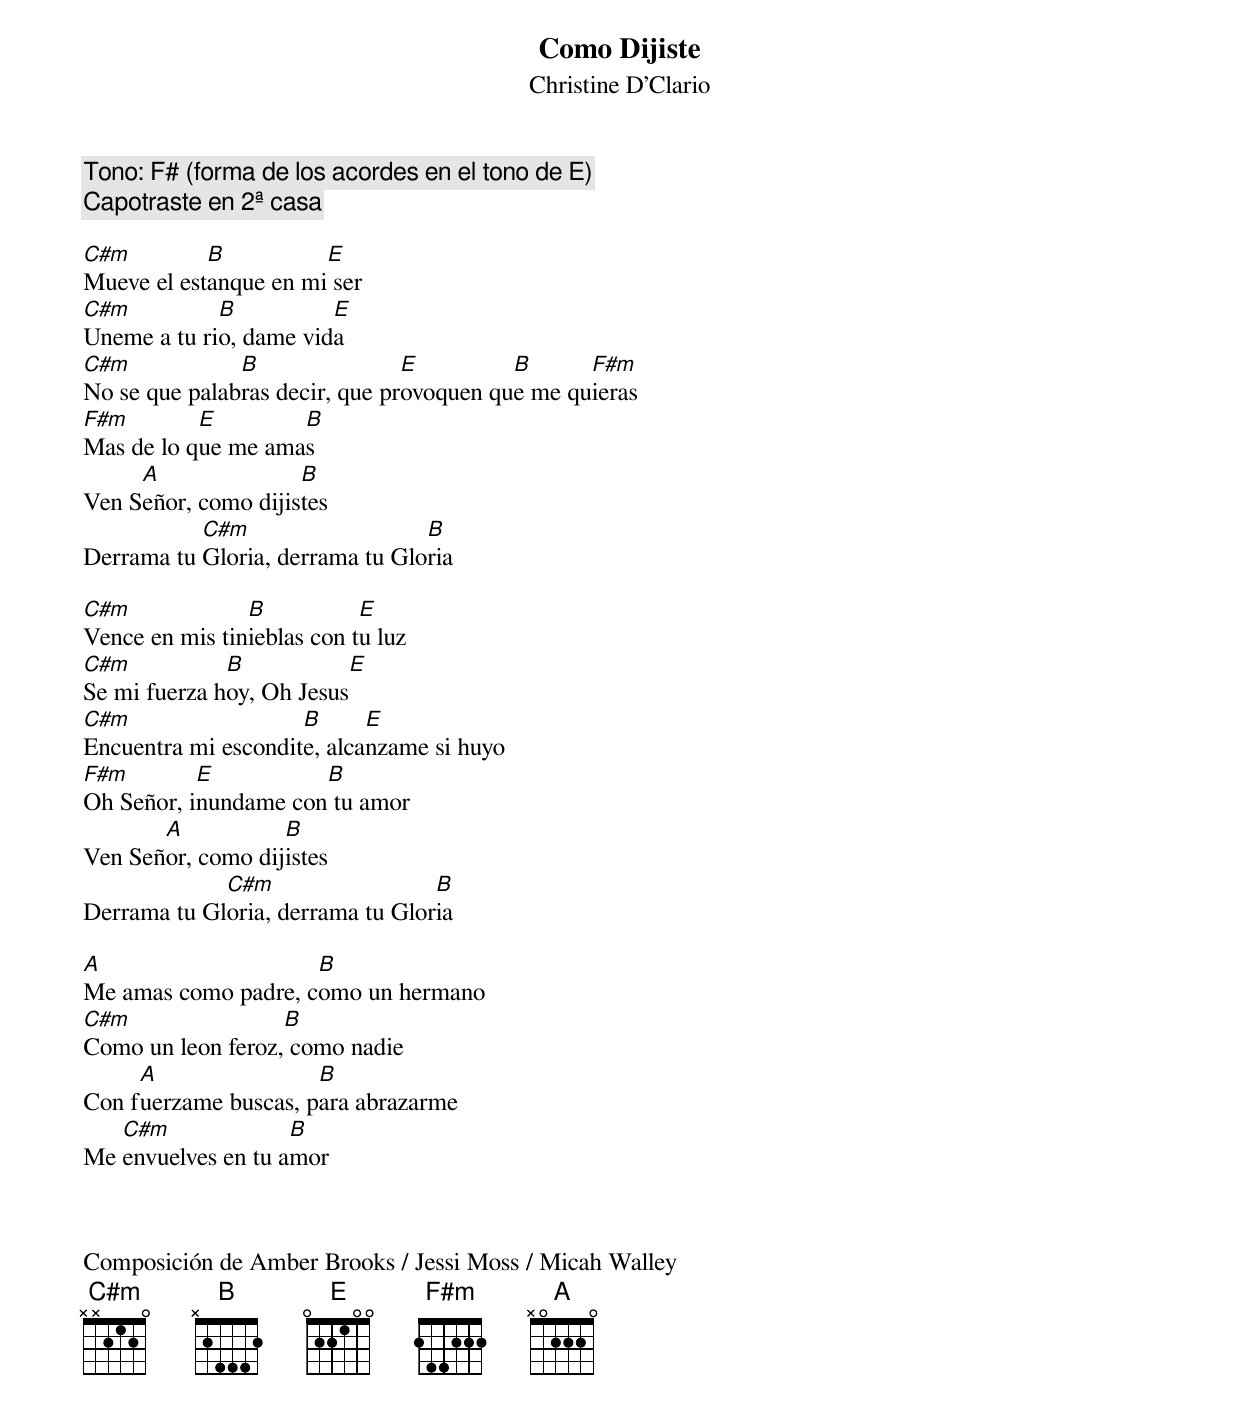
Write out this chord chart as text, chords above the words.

Como Dijiste
Christine D'Clario

Tono: F# (forma de los acordes en el tono de E)
Capotraste en 2ª casa

C#m         B          E
Mueve el estanque en mi ser
C#m          B          E
Uneme a tu rio, dame vida
C#m            B                E         B      F#m
No se que palabras decir, que provoquen que me quieras
F#m        E        B
Mas de lo que me amas
     A               B
Ven Señor, como dijistes
           C#m                   B
Derrama tu Gloria, derrama tu Gloria

C#m             B           E
Vence en mis tinieblas con tu luz
C#m           B           E
Se mi fuerza hoy, Oh Jesus
C#m                  B      E
Encuentra mi escondite, alcanzame si huyo
F#m        E          B
Oh Señor, inundame con tu amor
       A           B
Ven Señor, como dijistes
             C#m                  B
Derrama tu Gloria, derrama tu Gloria

A                    B
Me amas como padre, como un hermano
C#m                B
Como un leon feroz, como nadie
     A                B
Con fuerzame buscas, para abrazarme
   C#m              B
Me envuelves en tu amor



Composición de Amber Brooks / Jessi Moss / Micah Walley
